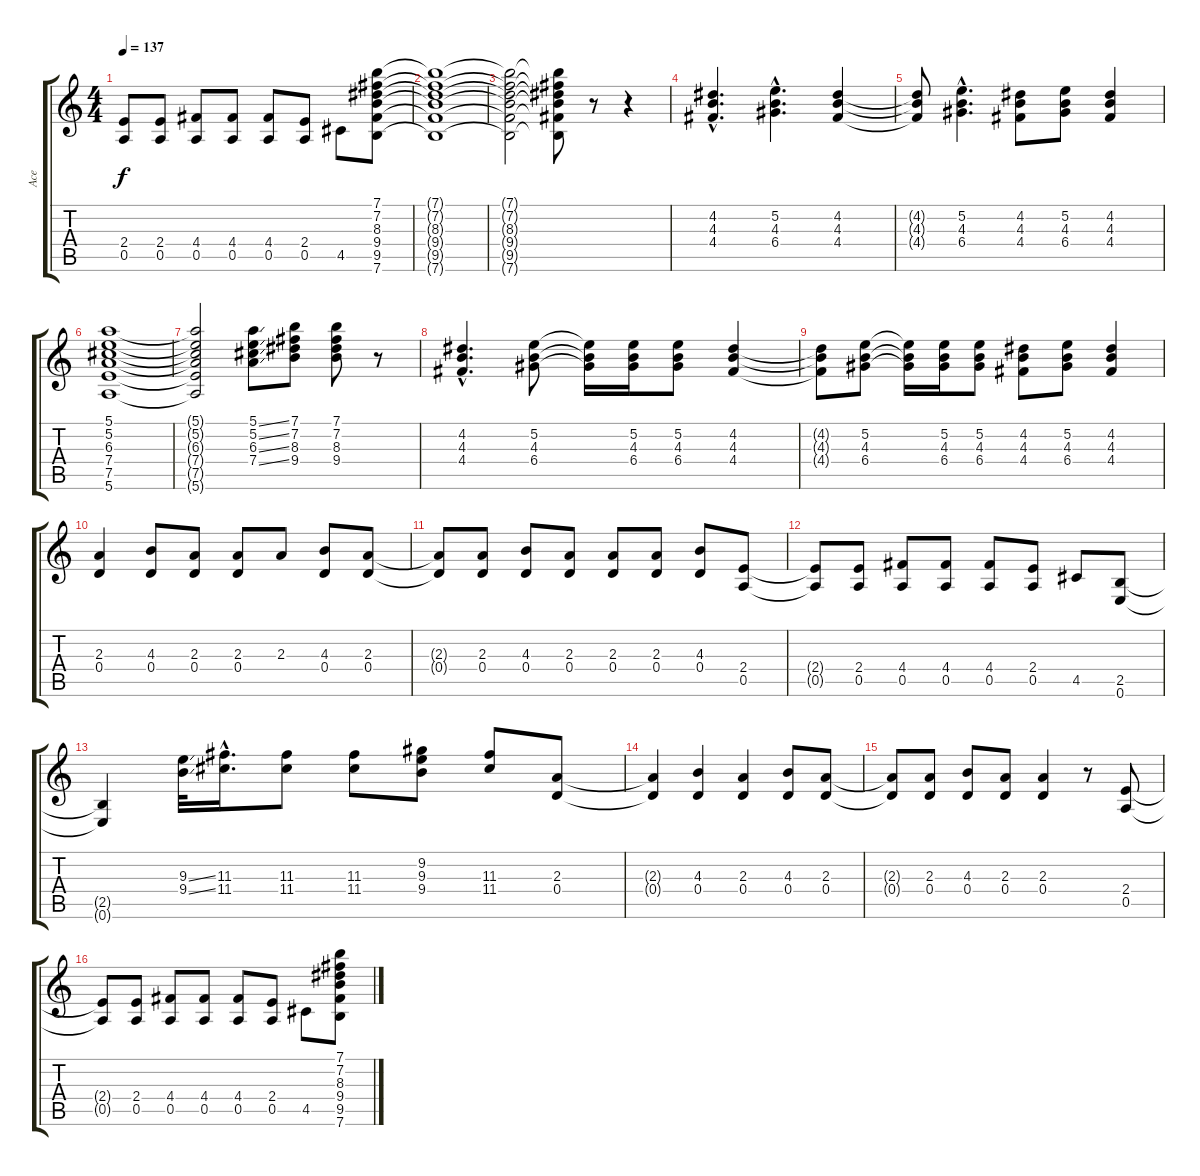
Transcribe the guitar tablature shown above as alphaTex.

\track ("Ace" "Ace") {instrument overdrivenguitar}
\staff {score tabs}
\tuning (E4 B3 G3 D3 A2 E2) {hide}
\ts (4 4)
\tempo 137
\clef g2
\ks c
(2.4{t} 0.5{t}).8{dy f} (2.4 0.5).8 (4.4 0.5).8 (4.4 0.5).8 (4.4 0.5).8 (2.4 0.5).8 4.5.8 (7.1 7.2 8.3 9.4 9.5 7.6).8 |
(7.1{t} 7.2{t} 8.3{t} 9.4{t} 9.5{t} 7.6{t}).1 |
(7.1{t} 7.2{t} 8.3{t} 9.4{t} 9.5{t} 7.6{t}).2 (7.1{t} 7.2{t} 8.3{t} 9.4{t} 9.5{t} 7.6{t}).8 r.8 r.4 |
(4.2{hac} 4.3{hac} 4.4{hac}).4{d} (5.2{hac} 4.3{hac} 6.4{hac}).4{d} (4.2 4.3 4.4).4 |
(4.2{t} 4.3{t} 4.4{t}).8 (5.2{hac} 4.3{hac} 6.4{hac}).4{d} (4.2 4.3 4.4).8 (5.2 4.3 6.4).8 (4.2 4.3 4.4).4 |
(5.1 5.2 6.3 7.4 7.5 5.6).1 |
(5.1{t} 5.2{t} 6.3{t} 7.4{t} 7.5{t} 5.6{t}).2 (5.1{ss} 5.2{ss} 6.3{ss} 7.4{ss}).8 (7.1 7.2 8.3 9.4).8 (7.1 7.2 8.3 9.4).8 r.8 |
(4.2{hac} 4.3{hac} 4.4{hac}).4{d} (5.2 4.3 6.4).8 (5.2{t} 4.3{t} 6.4{t}).16 (5.2 4.3 6.4).16 (5.2 4.3 6.4).8 (4.2 4.3 4.4).4 |
(4.2{t} 4.3{t} 4.4{t}).8 (5.2 4.3 6.4).8 (5.2{t} 4.3{t} 6.4{t}).16 (5.2 4.3 6.4).16 (5.2 4.3 6.4).8 (4.2 4.3 4.4).8 (5.2 4.3 6.4).8 (4.2 4.3 4.4).4 |
(2.3 0.4).4 (4.3 0.4).8 (2.3 0.4).8 (2.3 0.4).8 2.3.8 (4.3 0.4).8 (2.3 0.4).8 |
(2.3{t} 0.4{t}).8 (2.3 0.4).8 (4.3 0.4).8 (2.3 0.4).8 (2.3 0.4).8 (2.3 0.4).8 (4.3 0.4).8 (2.4 0.5).8 |
(2.4{t} 0.5{t}).8 (2.4 0.5).8 (4.4 0.5).8 (4.4 0.5).8 (4.4 0.5).8 (2.4 0.5).8 4.5.8 (2.5 0.6).8 |
(2.5{t} 0.6{t}).4 (9.3{ss} 9.4{ss}).32 (11.3{hac} 11.4{hac}).16{d} (11.3 11.4).8 (11.3 11.4).8 (9.2 9.3 9.4).8 (11.3 11.4).8 (2.3 0.4).8 |
(2.3{t} 0.4{t}).4 (4.3 0.4).4 (2.3 0.4).4 (4.3 0.4).8 (2.3 0.4).8 |
(2.3{t} 0.4{t}).8 (2.3 0.4).8 (4.3 0.4).8 (2.3 0.4).8 (2.3 0.4).4 r.8 (2.4 0.5).8 |
(2.4{t} 0.5{t}).8 (2.4 0.5).8 (4.4 0.5).8 (4.4 0.5).8 (4.4 0.5).8 (2.4 0.5).8 4.5.8 (7.1 7.2 8.3 9.4 9.5 7.6).8
